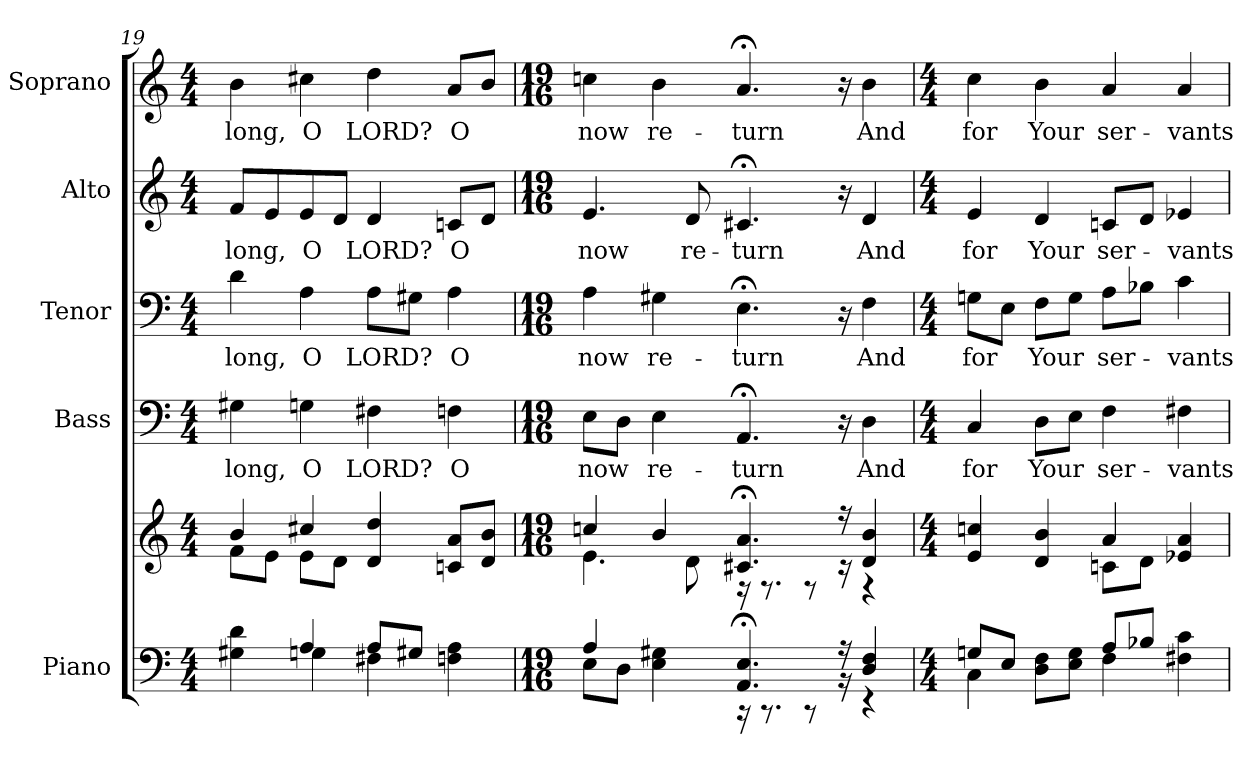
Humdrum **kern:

**kern	**kern	**kern	**text	**kern	**text	**kern	**text	**kern	**text
*part5	*part5	*part4	*part4	*part3	*part3	*part2	*part2	*part1	*part1
*staff6	*staff5	*staff4	*staff4	*staff3	*staff3	*staff2	*staff2	*staff1	*staff1
*I"Piano	*	*I"Bass	*	*I"Tenor	*	*I"Alto	*	*I"Soprano	*
*I'Pno.	*	*I'B.	*	*I'T.	*	*I'A.	*	*I'S.	*
*clefF4	*clefG2	*clefF4	*	*clefF4	*	*clefG2	*	*clefG2	*
*k[]	*k[]	*k[]	*	*k[]	*	*k[]	*	*k[]	*
*C:	*C:	*C:	*	*C:	*	*C:	*	*C:	*
*M4/4	*M4/4	*M4/4	*	*M4/4	*	*M4/4	*	*M4/4	*
=19	=19	=19	=19	=19	=19	=19	=19	=19	=19
*^	*^	*	*	*	*	*	*	*	*
!	!	!	!	!	!LO:LY:b:color=#000000	!	!	!	!	!	!
!	!	!	!	!	!	!	!LO:LY:b:color=#000000	!	!	!	!
!	!	!	!	!	!	!	!	!	!LO:LY:b:color=#000000	!	!
!	!	!	!	!	!	!	!	!	!	!	!LO:LY:b:color=#000000
4G#Xi\ 4di	4ryy	4bi/	8fi\L	4G#Xi\	long,	4di\	long,	8fi/L	long,	4bi\	long,
.	.	.	8ei\J	.	.	.	.	8ei/	.	.	.
!	!	!	!	!	!LO:LY:b:color=#000000	!	!	!	!	!	!
!	!	!	!	!	!	!	!LO:LY:b:color=#000000	!	!	!	!
!	!	!	!	!	!	!	!	!	!LO:LY:b:color=#000000	!	!
!	!	!	!	!	!	!	!	!	!	!	!LO:LY:b:color=#000000
4Ai/	4Gni\	4cc#Xi/	8ei\L	4Gni\	O	4Ai\	O	8ei/	O	4cc#Xi\	O
.	.	.	8di\J	.	.	.	.	8di/J	.	.	.
!	!	!	!	!	!LO:LY:b:color=#000000	!	!	!	!	!	!
!	!	!	!	!	!	!	!LO:LY:b:color=#000000	!	!	!	!
!	!	!	!	!	!	!	!	!	!LO:LY:b:color=#000000	!	!
!	!	!	!	!	!	!	!	!	!	!	!LO:LY:b:color=#000000
8Ai/L	4F#Xi\	4di/ 4ddi	2ryy	4F#Xi\	LORD?	8Ai\L	LORD?	4di/	LORD?	4ddi\	LORD?
8G#Xi/J	.	.	.	.	.	8G#Xi\J	.	.	.	.	.
!	!	!	!	!	!LO:LY:b:color=#000000	!	!	!	!	!	!
!	!	!	!	!	!	!	!LO:LY:b:color=#000000	!	!	!	!
!	!	!	!	!	!	!	!	!	!LO:LY:b:color=#000000	!	!
!	!	!	!	!	!	!	!	!	!	!	!LO:LY:b:color=#000000
4Fni\ 4Ai	4ryy	8cni/ 8aiL	.	4Fni\	O	4Ai\	O	8cni/L	O	8ai/L	O
.	.	8di/ 8biJ	.	.	.	.	.	8di/J	.	8bi/J	.
=20	=20	=20	=20	=20	=20	=20	=20	=20	=20	=20	=20
*M19/16	*	*M19/16	*	*M19/16	*	*M19/16	*	*M19/16	*	*M19/16	*
!	!	!	!	!	!LO:LY:b:color=#000000	!	!	!	!	!	!
!	!	!	!	!	!	!	!LO:LY:b:color=#000000	!	!	!	!
!	!	!	!	!	!	!	!	!	!LO:LY:b:color=#000000	!	!
!	!	!	!	!	!	!	!	!	!	!	!LO:LY:b:color=#000000
4Ai/	8Ei\L	4ccni/	4.ei\	8Ei\L	now	4Ai\	now	4.ei/	now	4ccni\	now
.	8Di\J	.	.	8Di\J	.	.	.	.	.	.	.
!	!	!	!	!	!LO:LY:b:color=#000000	!	!	!	!	!	!
!	!	!	!	!	!	!	!LO:LY:b:color=#000000	!	!	!	!
!	!	!	!	!	!	!	!	!	!	!	!LO:LY:b:color=#000000
4Ei\ 4G#Xi	4ryy	4bi/	.	4Ei\	re-	4G#Xi\	re-	.	.	4bi\	re-
!	!	!	!	!	!	!	!	!	!LO:LY:b:color=#000000	!	!
.	.	.	8di\	.	.	.	.	8di/	re-	.	.
!	!	!	!	!	!LO:LY:b:color=#000000	!	!	!	!	!	!
!	!	!	!	!	!	!	!LO:LY:b:color=#000000	!	!	!	!
!	!	!	!	!	!	!	!	!	!LO:LY:b:color=#000000	!	!
!	!	!	!	!	!	!	!	!	!	!	!LO:LY:b:color=#000000
4.AAi/; 4.Ei;	16r	4.c#Xi/; 4.ai;	16r	4.AA;i/	-turn	4.E;i\	-turn	4.c#X;i/	-turn	4.a;i/	-turn
.	8.r	.	8.r	.	.	.	.	.	.	.	.
.	8r	.	8r	.	.	.	.	.	.	.	.
16r	16r	16r	16r	16r	.	16r	.	16r	.	16r	.
!	!	!	!	!	!LO:LY:b:color=#000000	!	!	!	!	!	!
!	!	!	!	!	!	!	!LO:LY:b:color=#000000	!	!	!	!
!	!	!	!	!	!	!	!	!	!LO:LY:b:color=#000000	!	!
!	!	!	!	!	!	!	!	!	!	!	!LO:LY:b:color=#000000
4Di/ 4Fi	4r	4di/ 4bi	4r	4Di\	And	4Fi\	And	4di/	And	4bi\	And
!!LO:PB:g=z
=21	=21	=21	=21	=21	=21	=21	=21	=21	=21	=21	=21
*M4/4	*	*M4/4	*	*M4/4	*	*M4/4	*	*M4/4	*	*M4/4	*
!	!	!	!	!	!LO:LY:b:color=#000000	!	!	!	!	!	!
!	!	!	!	!	!	!	!LO:LY:b:color=#000000	!	!	!	!
!	!	!	!	!	!	!	!	!	!LO:LY:b:color=#000000	!	!
!	!	!	!	!	!	!	!	!	!	!	!LO:LY:b:color=#000000
8Gni/L	4Ci\	4ei/ 4ccni	2ryy	4Ci/	for	8Gni\L	for	4ei/	for	4cci\	for
8Ei/J	.	.	.	.	.	8Ei\J	.	.	.	.	.
!	!	!	!	!	!LO:LY:b:color=#000000	!	!	!	!	!	!
!	!	!	!	!	!	!	!LO:LY:b:color=#000000	!	!	!	!
!	!	!	!	!	!	!	!	!	!LO:LY:b:color=#000000	!	!
!	!	!	!	!	!	!	!	!	!	!	!LO:LY:b:color=#000000
8Di\ 8FiL	4ryy	4di/ 4bi	.	8Di\L	Your	8Fi\L	Your	4di/	Your	4bi\	Your
8Ei\ 8GiJ	.	.	.	8Ei\J	.	8Gi\J	.	.	.	.	.
!	!	!	!	!	!LO:LY:b:color=#000000	!	!	!	!	!	!
!	!	!	!	!	!	!	!LO:LY:b:color=#000000	!	!	!	!
!	!	!	!	!	!	!	!	!	!LO:LY:b:color=#000000	!	!
!	!	!	!	!	!	!	!	!	!	!	!LO:LY:b:color=#000000
8Ai/L	4Fi\	4ai/	8cni\L	4Fi\	ser-	8Ai\L	ser-	8cni/L	ser-	4ai/	ser-
8B-Xi/J	.	.	8di\J	.	.	8B-Xi\J	.	8di/J	.	.	.
!	!	!	!	!	!LO:LY:b:color=#000000	!	!	!	!	!	!
!	!	!	!	!	!	!	!LO:LY:b:color=#000000	!	!	!	!
!	!	!	!	!	!	!	!	!	!LO:LY:b:color=#000000	!	!
!	!	!	!	!	!	!	!	!	!	!	!LO:LY:b:color=#000000
4F#Xi\ 4ci	4ryy	4e-Xi/ 4ai	4ryy	4F#Xi\	-vants	4ci\	-vants	4e-Xi/	-vants	4ai/	-vants
*v	*v	*	*	*	*	*	*	*	*	*	*
*	*v	*v	*	*	*	*	*	*	*	*
=	=	=	=	=	=	=	=	=	=
*-	*-	*-	*-	*-	*-	*-	*-	*-	*-
